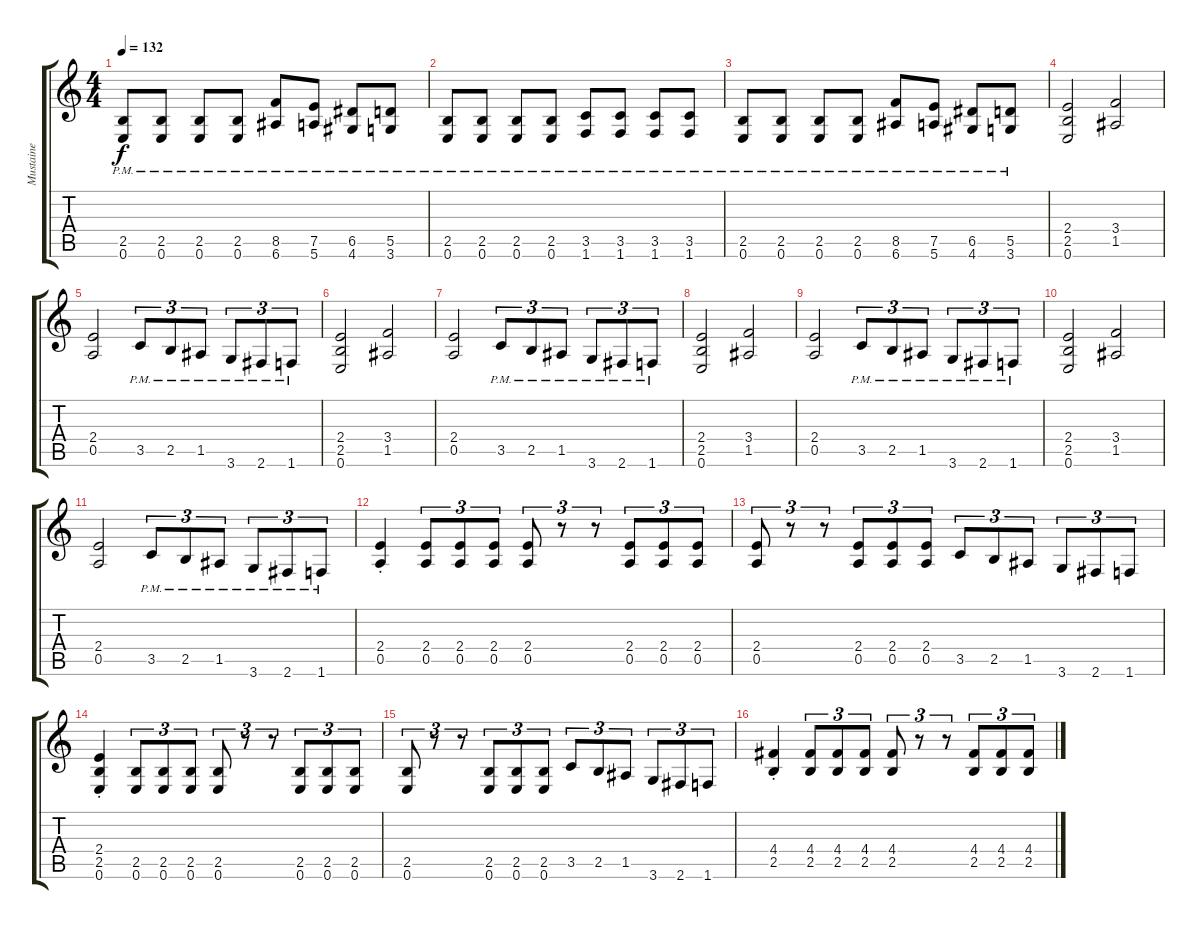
\track ("Mustaine" "Mustaine") {instrument distortionguitar}
\staff {score tabs}
\tuning (E4 B3 G3 D3 A2 E2) {hide}
\ts (4 4)
\tempo 132
\clef g2
\ks c
(2.5{pm} 0.6{pm}).8{dy f} (2.5{pm} 0.6{pm}).8 (2.5{pm} 0.6{pm}).8 (2.5{pm} 0.6{pm}).8 (8.5{pm} 6.6{pm}).8 (7.5{pm} 5.6{pm}).8 (6.5{pm} 4.6{pm}).8 (5.5{pm} 3.6{pm}).8 |
(2.5{pm} 0.6{pm}).8 (2.5{pm} 0.6{pm}).8 (2.5{pm} 0.6{pm}).8 (2.5{pm} 0.6{pm}).8 (3.5{pm} 1.6{pm}).8 (3.5{pm} 1.6{pm}).8 (3.5{pm} 1.6{pm}).8 (3.5{pm} 1.6{pm}).8 |
(2.5{pm} 0.6{pm}).8 (2.5{pm} 0.6{pm}).8 (2.5{pm} 0.6{pm}).8 (2.5{pm} 0.6{pm}).8 (8.5{pm} 6.6{pm}).8 (7.5{pm} 5.6{pm}).8 (6.5{pm} 4.6{pm}).8 (5.5{pm} 3.6{pm}).8 |
(2.4 2.5 0.6).2 (3.4 1.5).2 |
(2.4 0.5).2 3.5{pm}.8{tu (3 2)} 2.5{pm}.8{tu (3 2)} 1.5{pm}.8{tu (3 2)} 3.6{pm}.8{tu (3 2)} 2.6{pm}.8{tu (3 2)} 1.6{pm}.8{tu (3 2)} |
(2.4 2.5 0.6).2 (3.4 1.5).2 |
(2.4 0.5).2 3.5{pm}.8{tu (3 2)} 2.5{pm}.8{tu (3 2)} 1.5{pm}.8{tu (3 2)} 3.6{pm}.8{tu (3 2)} 2.6{pm}.8{tu (3 2)} 1.6{pm}.8{tu (3 2)} |
(2.4 2.5 0.6).2 (3.4 1.5).2 |
(2.4 0.5).2 3.5{pm}.8{tu (3 2)} 2.5{pm}.8{tu (3 2)} 1.5{pm}.8{tu (3 2)} 3.6{pm}.8{tu (3 2)} 2.6{pm}.8{tu (3 2)} 1.6{pm}.8{tu (3 2)} |
(2.4 2.5 0.6).2 (3.4 1.5).2 |
(2.4 0.5).2 3.5{pm}.8{tu (3 2)} 2.5{pm}.8{tu (3 2)} 1.5{pm}.8{tu (3 2)} 3.6{pm}.8{tu (3 2)} 2.6{pm}.8{tu (3 2)} 1.6{pm}.8{tu (3 2)} |
(2.4{st} 0.5{st}).4 (2.4 0.5).8{tu (3 2)} (2.4 0.5).8{tu (3 2)} (2.4 0.5).8{tu (3 2)} (2.4 0.5).8{tu (3 2)} r.8{tu (3 2)} r.8{tu (3 2)} (2.4 0.5).8{tu (3 2)} (2.4 0.5).8{tu (3 2)} (2.4 0.5).8{tu (3 2)} |
(2.4 0.5).8{tu (3 2)} r.8{tu (3 2)} r.8{tu (3 2)} (2.4 0.5).8{tu (3 2)} (2.4 0.5).8{tu (3 2)} (2.4 0.5).8{tu (3 2)} 3.5.8{tu (3 2)} 2.5.8{tu (3 2)} 1.5.8{tu (3 2)} 3.6.8{tu (3 2)} 2.6.8{tu (3 2)} 1.6.8{tu (3 2)} |
(2.4{st} 2.5{st} 0.6{st}).4 (2.5 0.6).8{tu (3 2)} (2.5 0.6).8{tu (3 2)} (2.5 0.6).8{tu (3 2)} (2.5 0.6).8{tu (3 2)} r.8{tu (3 2)} r.8{tu (3 2)} (2.5 0.6).8{tu (3 2)} (2.5 0.6).8{tu (3 2)} (2.5 0.6).8{tu (3 2)} |
(2.5 0.6).8{tu (3 2)} r.8{tu (3 2)} r.8{tu (3 2)} (2.5 0.6).8{tu (3 2)} (2.5 0.6).8{tu (3 2)} (2.5 0.6).8{tu (3 2)} 3.5.8{tu (3 2)} 2.5.8{tu (3 2)} 1.5.8{tu (3 2)} 3.6.8{tu (3 2)} 2.6.8{tu (3 2)} 1.6.8{tu (3 2)} |
(4.4{st} 2.5{st}).4 (4.4 2.5).8{tu (3 2)} (4.4 2.5).8{tu (3 2)} (4.4 2.5).8{tu (3 2)} (4.4 2.5).8{tu (3 2)} r.8{tu (3 2)} r.8{tu (3 2)} (4.4 2.5).8{tu (3 2)} (4.4 2.5).8{tu (3 2)} (4.4 2.5).8{tu (3 2)}
